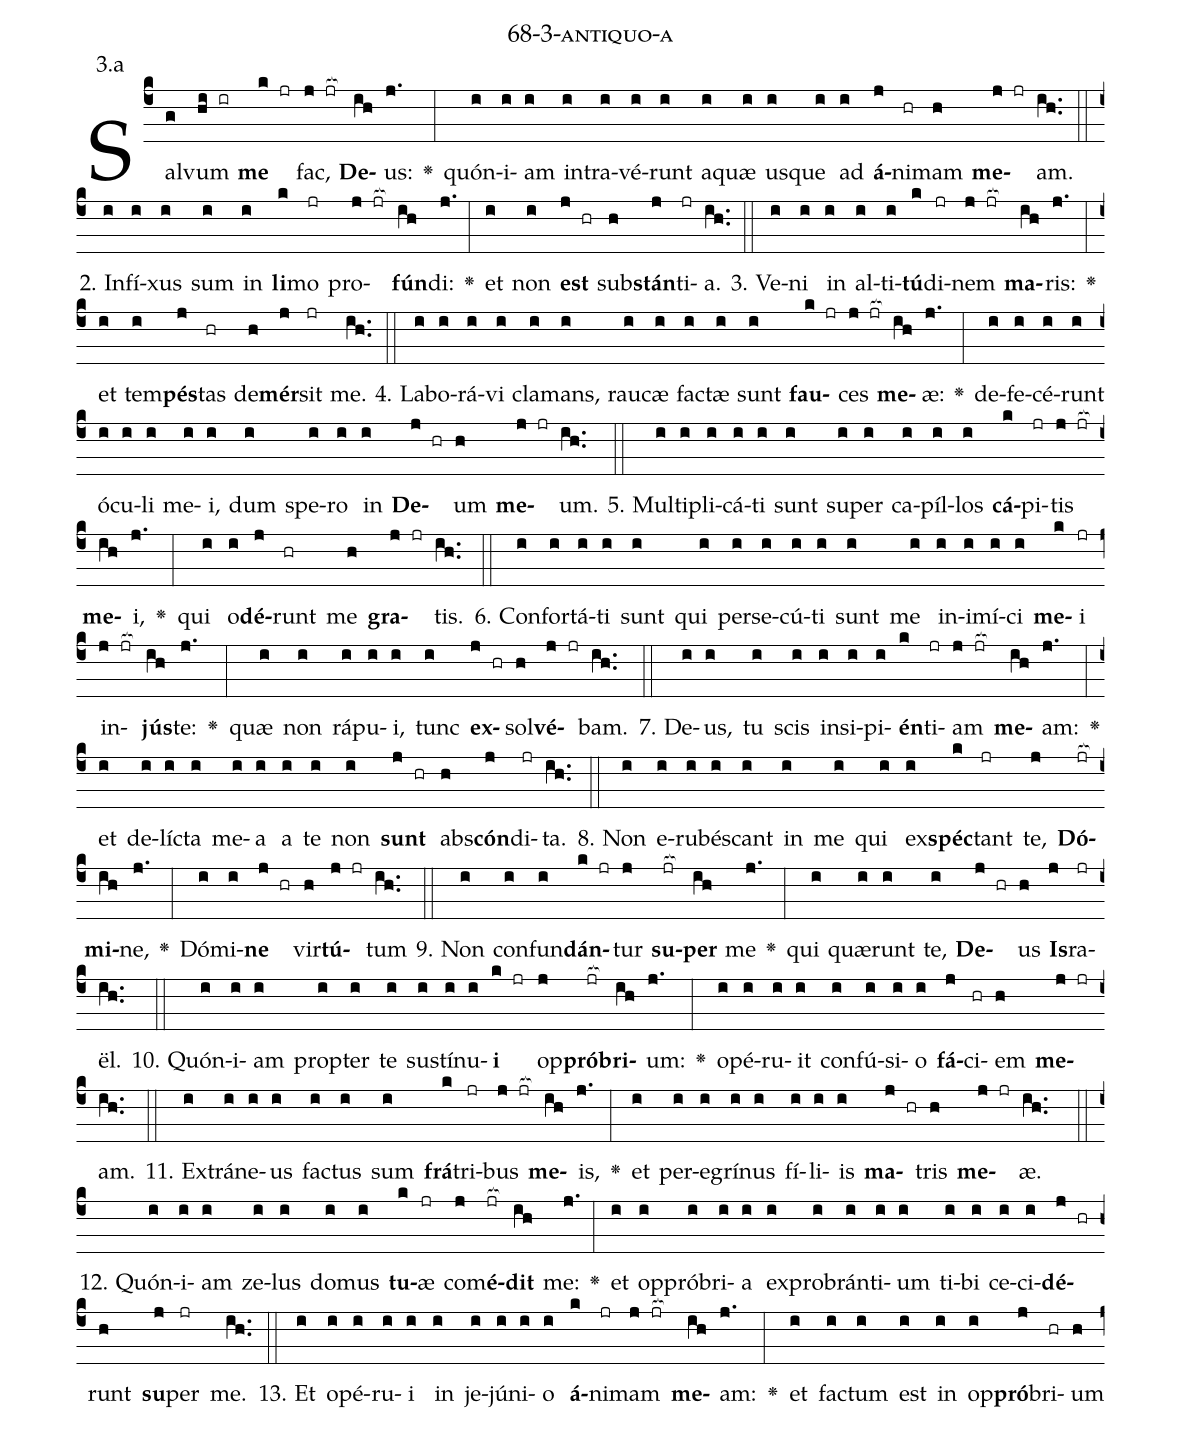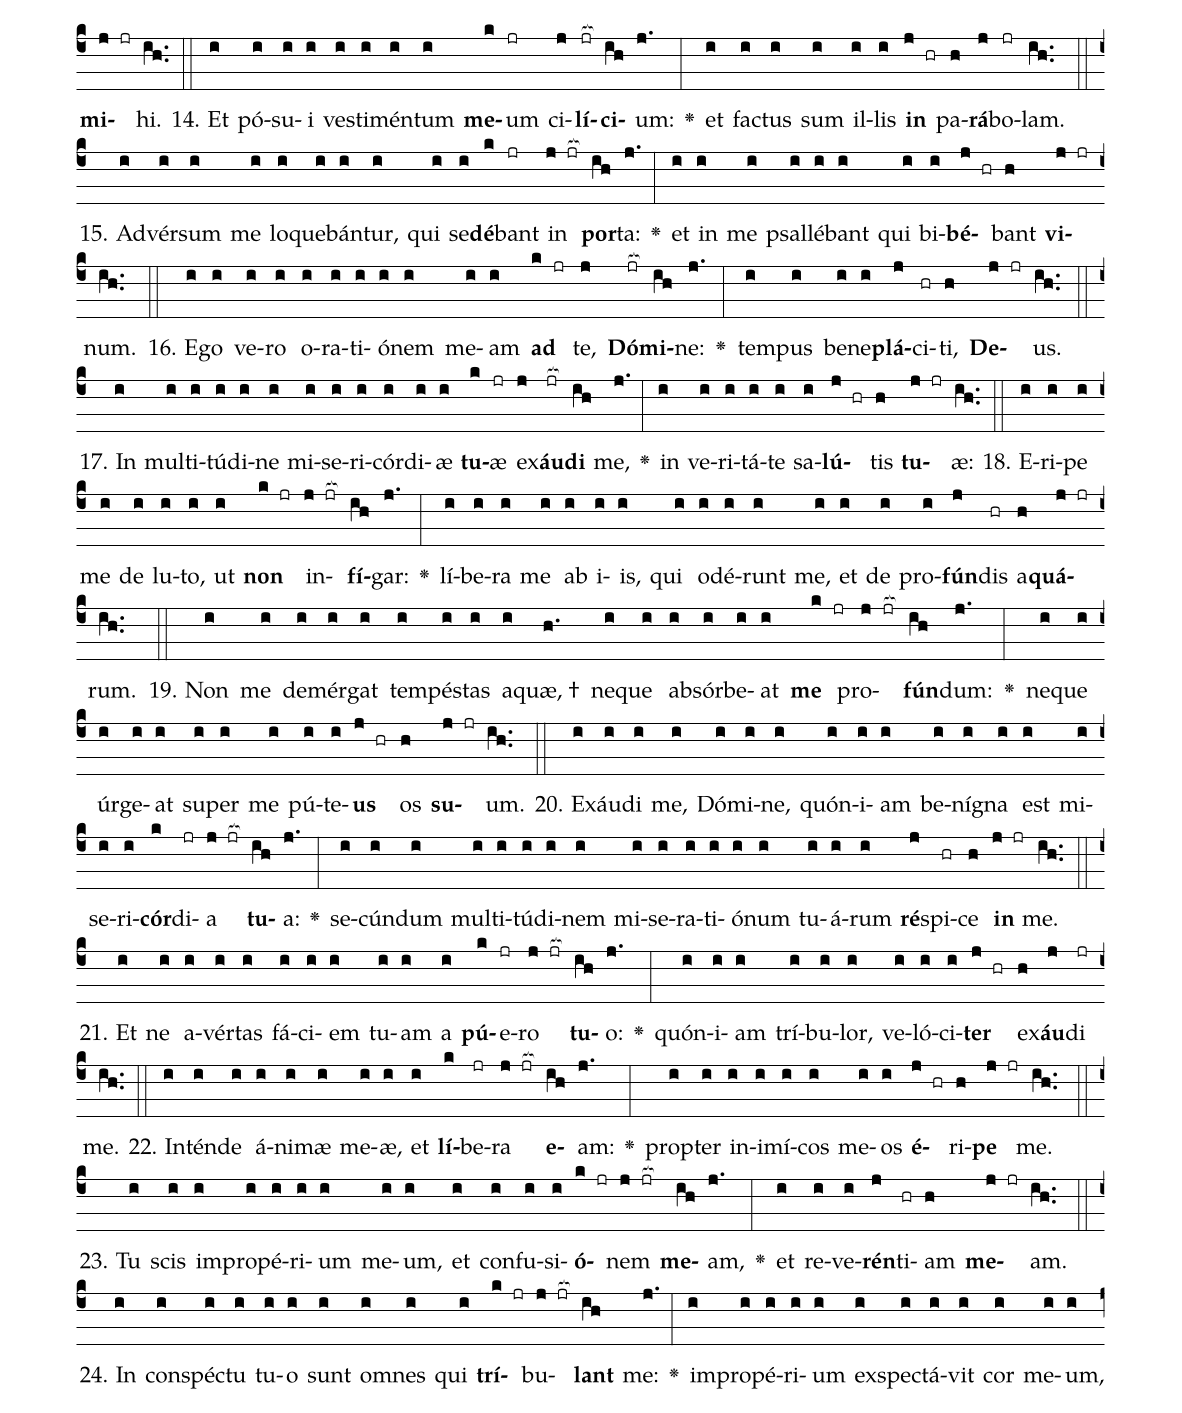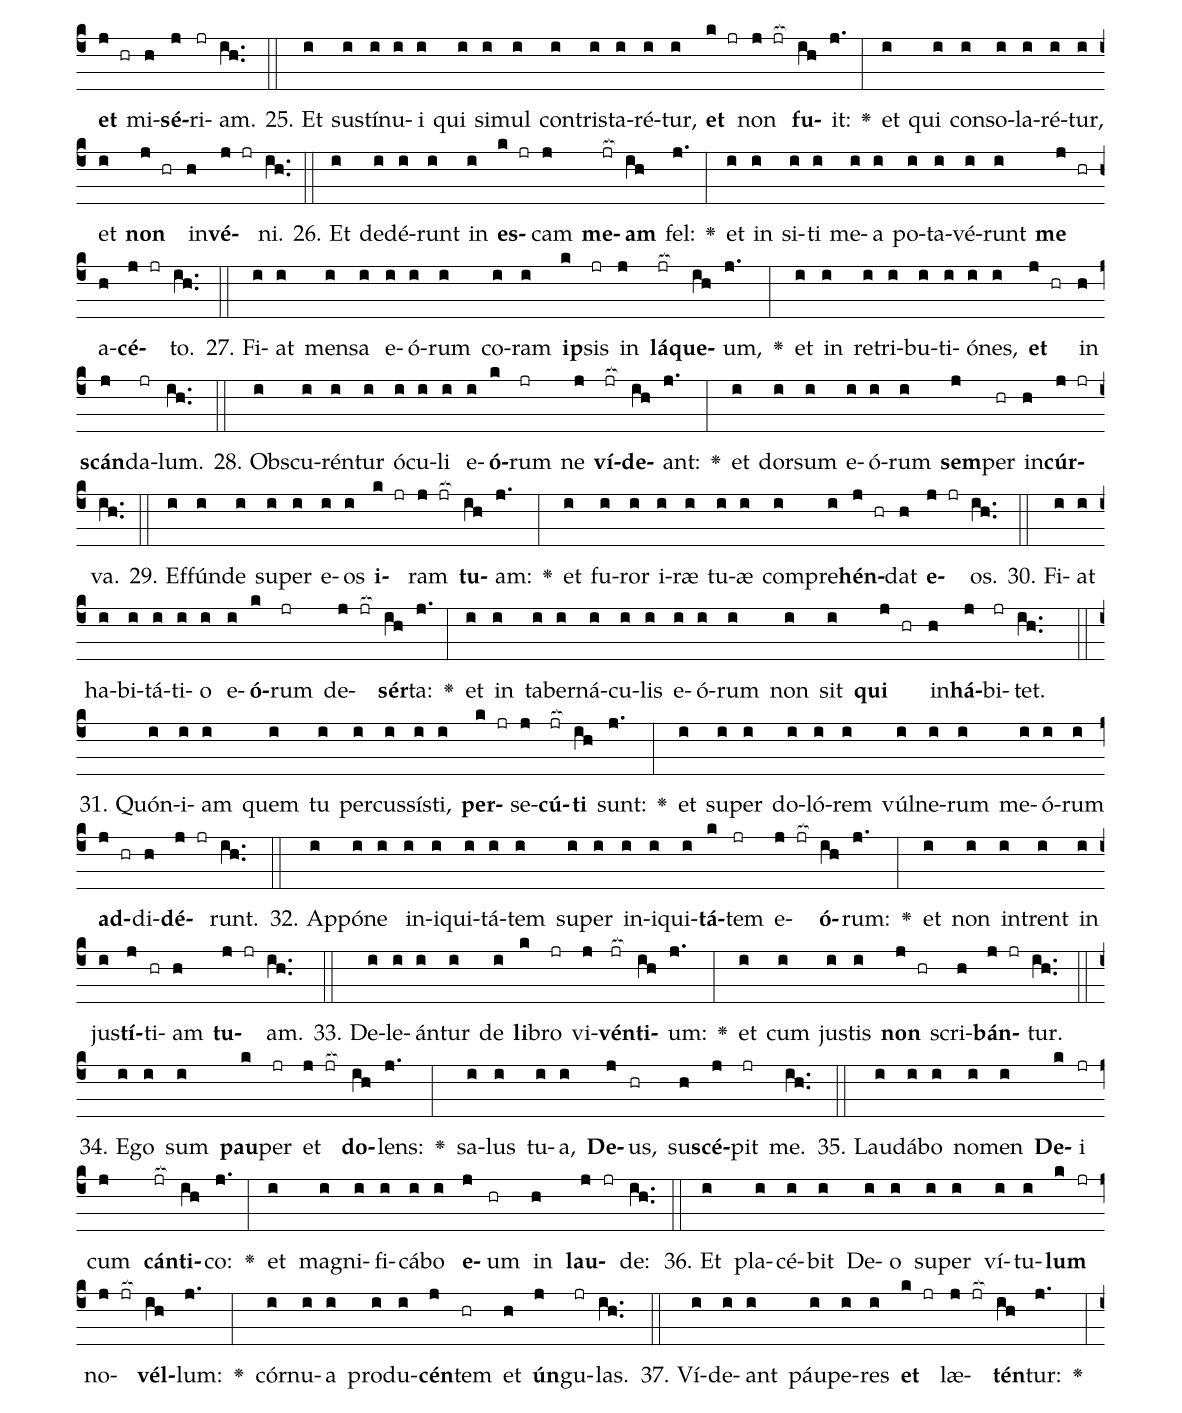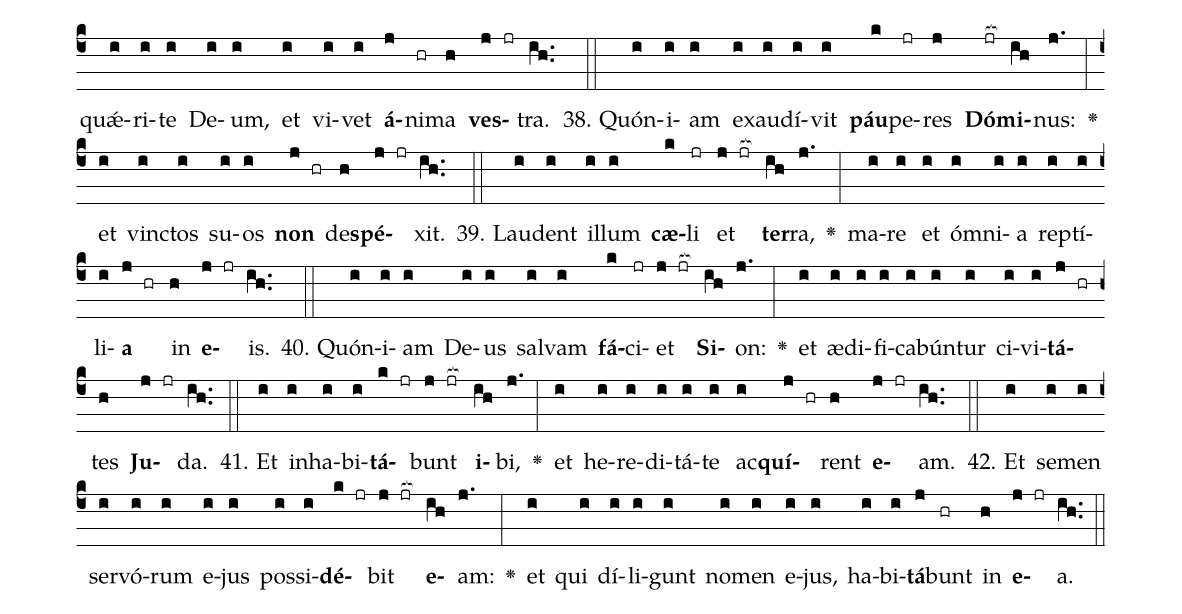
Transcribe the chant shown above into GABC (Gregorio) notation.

name: 68-3-antiquo-a;
annotation: 3.a;
%%
(c4)Sal(g)vum(hi ir) <b>me</b>(k jr) fac,(j jr[ocb:1{]) <b>De</b>(ih[ocb:0}])us:(j.) <v>\greheightstar</v>(:) quón(i)i(i)am(i) in(i)tra(i)vé(i)runt(i) a(i)quæ(i) us(i)que(i) ad(i) <b>á</b>(j)ni(hr)mam(h) <b>me</b>(j jr)am.(ih..) (::)
2. In(i)fí(i)xus(i) sum(i) in(i) <b>li</b>(k)mo(jr) pro(j jr[ocb:1{])<b>fún</b>(ih[ocb:0}])di:(j.) <v>\greheightstar</v>(:) et(i) non(i) <b>est</b>(j hr) sub(h)<b>stán</b>(j)ti(jr)a.(ih..) (::)
3. Ve(i)ni(i) in(i) al(i)ti(i)<b>tú</b>(k)di(jr)nem(j jr[ocb:1{]) <b>ma</b>(ih[ocb:0}])ris:(j.) <v>\greheightstar</v>(:) et(i) tem(i)<b>pés</b>(j)tas(hr) de(h)<b>mér</b>(j)sit(jr) me.(ih..) (::)
4. La(i)bo(i)rá(i)vi(i) cla(i)mans,(i) rau(i)cæ(i) fac(i)tæ(i) sunt(i) <b>fau</b>(k jr)ces(j jr[ocb:1{]) <b>me</b>(ih[ocb:0}])æ:(j.) <v>\greheightstar</v>(:) de(i)fe(i)cé(i)runt(i) ó(i)cu(i)li(i) me(i)i,(i) dum(i) spe(i)ro(i) in(i) <b>De</b>(j hr)um(h) <b>me</b>(j jr)um.(ih..) (::)
5. Mul(i)ti(i)pli(i)cá(i)ti(i) sunt(i) su(i)per(i) ca(i)píl(i)los(i) <b>cá</b>(k)pi(jr)tis(j jr[ocb:1{]) <b>me</b>(ih[ocb:0}])i,(j.) <v>\greheightstar</v>(:) qui(i) o(i)<b>dé</b>(j)runt(hr) me(h) <b>gra</b>(j jr)tis.(ih..) (::)
6. Con(i)for(i)tá(i)ti(i) sunt(i) qui(i) per(i)se(i)cú(i)ti(i) sunt(i) me(i) in(i)i(i)mí(i)ci(i) <b>me</b>(k)i(jr) in(j jr[ocb:1{])<b>jús</b>(ih[ocb:0}])te:(j.) <v>\greheightstar</v>(:) quæ(i) non(i) rá(i)pu(i)i,(i) tunc(i) <b>ex</b>(j hr)sol(h)<b>vé</b>(j jr)bam.(ih..) (::)
7. De(i)us,(i) tu(i) scis(i) in(i)si(i)pi(i)<b>én</b>(k)ti(jr)am(j jr[ocb:1{]) <b>me</b>(ih[ocb:0}])am:(j.) <v>\greheightstar</v>(:) et(i) de(i)líc(i)ta(i) me(i)a(i) a(i) te(i) non(i) <b>sunt</b>(j hr) abs(h)<b>cón</b>(j)di(jr)ta.(ih..) (::)
8. Non(i) e(i)ru(i)bés(i)cant(i) in(i) me(i) qui(i) ex(i)<b>spéc</b>(k)tant(jr) te,(j) <b>Dó</b>(jr[ocb:1{])<b>mi</b>(ih[ocb:0}])ne,(j.) <v>\greheightstar</v>(:) Dó(i)mi(i)<b>ne</b>(j hr) vir(h)<b>tú</b>(j jr)tum(ih..) (::)
9. Non(i) con(i)fun(i)<b>dán</b>(k jr)tur(j) <b>su</b>(jr[ocb:1{])<b>per</b>(ih[ocb:0}]) me(j.) <v>\greheightstar</v>(:) qui(i) quæ(i)runt(i) te,(i) <b>De</b>(j hr)us(h) <b>Is</b>(j)ra(jr)ël.(ih..) (::)
10. Quón(i)i(i)am(i) prop(i)ter(i) te(i) sus(i)tí(i)nu(i)<b>i</b>(k jr) op(j)<b>pró</b>(jr[ocb:1{])<b>bri</b>(ih[ocb:0}])um:(j.) <v>\greheightstar</v>(:) o(i)pé(i)ru(i)it(i) con(i)fú(i)si(i)o(i) <b>fá</b>(j)ci(hr)em(h) <b>me</b>(j jr)am.(ih..) (::)
11. Ex(i)trá(i)ne(i)us(i) fac(i)tus(i) sum(i) <b>frá</b>(k)tri(jr)bus(j jr[ocb:1{]) <b>me</b>(ih[ocb:0}])is,(j.) <v>\greheightstar</v>(:) et(i) per(i)e(i)grí(i)nus(i) fí(i)li(i)is(i) <b>ma</b>(j hr)tris(h) <b>me</b>(j jr)æ.(ih..) (::)
12. Quón(i)i(i)am(i) ze(i)lus(i) do(i)mus(i) <b>tu</b>(k)æ(jr) com(j)<b>é</b>(jr[ocb:1{])<b>dit</b>(ih[ocb:0}]) me:(j.) <v>\greheightstar</v>(:) et(i) op(i)pró(i)bri(i)a(i) ex(i)pro(i)brán(i)ti(i)um(i) ti(i)bi(i) ce(i)ci(i)<b>dé</b>(j hr)runt(h) <b>su</b>(j)per(jr) me.(ih..) (::)
13. Et(i) o(i)pé(i)ru(i)i(i) in(i) je(i)jú(i)ni(i)o(i) <b>á</b>(k)ni(jr)mam(j jr[ocb:1{]) <b>me</b>(ih[ocb:0}])am:(j.) <v>\greheightstar</v>(:) et(i) fac(i)tum(i) est(i) in(i) op(i)<b>pró</b>(j)bri(hr)um(h) <b>mi</b>(j jr)hi.(ih..) (::)
14. Et(i) pó(i)su(i)i(i) ves(i)ti(i)mén(i)tum(i) <b>me</b>(k)um(jr) ci(j)<b>lí</b>(jr[ocb:1{])<b>ci</b>(ih[ocb:0}])um:(j.) <v>\greheightstar</v>(:) et(i) fac(i)tus(i) sum(i) il(i)lis(i) <b>in</b>(j hr) pa(h)<b>rá</b>(j)bo(jr)lam.(ih..) (::)
15. Ad(i)vér(i)sum(i) me(i) lo(i)que(i)bán(i)tur,(i) qui(i) se(i)<b>dé</b>(k)bant(jr) in(j jr[ocb:1{]) <b>por</b>(ih[ocb:0}])ta:(j.) <v>\greheightstar</v>(:) et(i) in(i) me(i) psal(i)lé(i)bant(i) qui(i) bi(i)<b>bé</b>(j hr)bant(h) <b>vi</b>(j jr)num.(ih..) (::)
16. E(i)go(i) ve(i)ro(i) o(i)ra(i)ti(i)ó(i)nem(i) me(i)am(i) <b>ad</b>(k jr) te,(j) <b>Dó</b>(jr[ocb:1{])<b>mi</b>(ih[ocb:0}])ne:(j.) <v>\greheightstar</v>(:) tem(i)pus(i) be(i)ne(i)<b>plá</b>(j)ci(hr)ti,(h) <b>De</b>(j jr)us.(ih..) (::)
17. In(i) mul(i)ti(i)tú(i)di(i)ne(i) mi(i)se(i)ri(i)cór(i)di(i)æ(i) <b>tu</b>(k)æ(jr) ex(j)<b>áu</b>(jr[ocb:1{])<b>di</b>(ih[ocb:0}]) me,(j.) <v>\greheightstar</v>(:) in(i) ve(i)ri(i)tá(i)te(i) sa(i)<b>lú</b>(j hr)tis(h) <b>tu</b>(j jr)æ:(ih..) (::)
18. E(i)ri(i)pe(i) me(i) de(i) lu(i)to,(i) ut(i) <b>non</b>(k jr) in(j jr[ocb:1{])<b>fí</b>(ih[ocb:0}])gar:(j.) <v>\greheightstar</v>(:) lí(i)be(i)ra(i) me(i) ab(i) i(i)is,(i) qui(i) o(i)dé(i)runt(i) me,(i) et(i) de(i) pro(i)<b>fún</b>(j)dis(hr) a(h)<b>quá</b>(j jr)rum.(ih..) (::)
19. Non(i) me(i) de(i)mér(i)gat(i) tem(i)pés(i)tas(i) a(i)quæ, †(h.) ne(i)que(i) ab(i)sór(i)be(i)at(i) <b>me</b>(k jr) pro(j jr[ocb:1{])<b>fún</b>(ih[ocb:0}])dum:(j.) <v>\greheightstar</v>(:) ne(i)que(i) úr(i)ge(i)at(i) su(i)per(i) me(i) pú(i)te(i)<b>us</b>(j hr) os(h) <b>su</b>(j jr)um.(ih..) (::)
20. Ex(i)áu(i)di(i) me,(i) Dó(i)mi(i)ne,(i) quón(i)i(i)am(i) be(i)ní(i)gna(i) est(i) mi(i)se(i)ri(i)<b>cór</b>(k)di(jr)a(j jr[ocb:1{]) <b>tu</b>(ih[ocb:0}])a:(j.) <v>\greheightstar</v>(:) se(i)cún(i)dum(i) mul(i)ti(i)tú(i)di(i)nem(i) mi(i)se(i)ra(i)ti(i)ó(i)num(i) tu(i)á(i)rum(i) <b>ré</b>(j)spi(hr)ce(h) <b>in</b>(j jr) me.(ih..) (::)
21. Et(i) ne(i) a(i)vér(i)tas(i) fá(i)ci(i)em(i) tu(i)am(i) a(i) <b>pú</b>(k)e(jr)ro(j jr[ocb:1{]) <b>tu</b>(ih[ocb:0}])o:(j.) <v>\greheightstar</v>(:) quón(i)i(i)am(i) trí(i)bu(i)lor,(i) ve(i)ló(i)ci(i)<b>ter</b>(j hr) ex(h)<b>áu</b>(j)di(jr) me.(ih..) (::)
22. In(i)tén(i)de(i) á(i)ni(i)mæ(i) me(i)æ,(i) et(i) <b>lí</b>(k)be(jr)ra(j jr[ocb:1{]) <b>e</b>(ih[ocb:0}])am:(j.) <v>\greheightstar</v>(:) prop(i)ter(i) in(i)i(i)mí(i)cos(i) me(i)os(i) <b>é</b>(j hr)ri(h)<b>pe</b>(j jr) me.(ih..) (::)
23. Tu(i) scis(i) im(i)pro(i)pé(i)ri(i)um(i) me(i)um,(i) et(i) con(i)fu(i)si(i)<b>ó</b>(k jr)nem(j jr[ocb:1{]) <b>me</b>(ih[ocb:0}])am,(j.) <v>\greheightstar</v>(:) et(i) re(i)ve(i)<b>rén</b>(j)ti(hr)am(h) <b>me</b>(j jr)am.(ih..) (::)
24. In(i) con(i)spéc(i)tu(i) tu(i)o(i) sunt(i) om(i)nes(i) qui(i) <b>trí</b>(k jr)bu(j jr[ocb:1{])<b>lant</b>(ih[ocb:0}]) me:(j.) <v>\greheightstar</v>(:) im(i)pro(i)pé(i)ri(i)um(i) ex(i)spec(i)tá(i)vit(i) cor(i) me(i)um,(i) <b>et</b>(j hr) mi(h)<b>sé</b>(j)ri(jr)am.(ih..) (::)
25. Et(i) sus(i)tí(i)nu(i)i(i) qui(i) si(i)mul(i) con(i)tris(i)ta(i)ré(i)tur,(i) <b>et</b>(k jr) non(j jr[ocb:1{]) <b>fu</b>(ih[ocb:0}])it:(j.) <v>\greheightstar</v>(:) et(i) qui(i) con(i)so(i)la(i)ré(i)tur,(i) et(i) <b>non</b>(j hr) in(h)<b>vé</b>(j jr)ni.(ih..) (::)
26. Et(i) de(i)dé(i)runt(i) in(i) <b>es</b>(k jr)cam(j) <b>me</b>(jr[ocb:1{])<b>am</b>(ih[ocb:0}]) fel:(j.) <v>\greheightstar</v>(:) et(i) in(i) si(i)ti(i) me(i)a(i) po(i)ta(i)vé(i)runt(i) <b>me</b>(j hr) a(h)<b>cé</b>(j jr)to.(ih..) (::)
27. Fi(i)at(i) men(i)sa(i) e(i)ó(i)rum(i) co(i)ram(i) <b>ip</b>(k)sis(jr) in(j) <b>lá</b>(jr[ocb:1{])<b>que</b>(ih[ocb:0}])um,(j.) <v>\greheightstar</v>(:) et(i) in(i) re(i)tri(i)bu(i)ti(i)ó(i)nes,(i) <b>et</b>(j hr) in(h) <b>scán</b>(j)da(jr)lum.(ih..) (::)
28. Obs(i)cu(i)rén(i)tur(i) ó(i)cu(i)li(i) e(i)<b>ó</b>(k)rum(jr) ne(j) <b>ví</b>(jr[ocb:1{])<b>de</b>(ih[ocb:0}])ant:(j.) <v>\greheightstar</v>(:) et(i) dor(i)sum(i) e(i)ó(i)rum(i) <b>sem</b>(j)per(hr) in(h)<b>cúr</b>(j jr)va.(ih..) (::)
29. Ef(i)fún(i)de(i) su(i)per(i) e(i)os(i) <b>i</b>(k jr)ram(j jr[ocb:1{]) <b>tu</b>(ih[ocb:0}])am:(j.) <v>\greheightstar</v>(:) et(i) fu(i)ror(i) i(i)ræ(i) tu(i)æ(i) com(i)pre(i)<b>hén</b>(j hr)dat(h) <b>e</b>(j jr)os.(ih..) (::)
30. Fi(i)at(i) ha(i)bi(i)tá(i)ti(i)o(i) e(i)<b>ó</b>(k)rum(jr) de(j jr[ocb:1{])<b>sér</b>(ih[ocb:0}])ta:(j.) <v>\greheightstar</v>(:) et(i) in(i) ta(i)ber(i)ná(i)cu(i)lis(i) e(i)ó(i)rum(i) non(i) sit(i) <b>qui</b>(j hr) in(h)<b>há</b>(j)bi(jr)tet.(ih..) (::)
31. Quón(i)i(i)am(i) quem(i) tu(i) per(i)cus(i)sís(i)ti,(i) <b>per</b>(k jr)se(j)<b>cú</b>(jr[ocb:1{])<b>ti</b>(ih[ocb:0}]) sunt:(j.) <v>\greheightstar</v>(:) et(i) su(i)per(i) do(i)ló(i)rem(i) vúl(i)ne(i)rum(i) me(i)ó(i)rum(i) <b>ad</b>(j hr)di(h)<b>dé</b>(j jr)runt.(ih..) (::)
32. Ap(i)pó(i)ne(i) in(i)i(i)qui(i)tá(i)tem(i) su(i)per(i) in(i)i(i)qui(i)<b>tá</b>(k)tem(jr) e(j jr[ocb:1{])<b>ó</b>(ih[ocb:0}])rum:(j.) <v>\greheightstar</v>(:) et(i) non(i) in(i)trent(i) in(i) jus(i)<b>tí</b>(j)ti(hr)am(h) <b>tu</b>(j jr)am.(ih..) (::)
33. De(i)le(i)án(i)tur(i) de(i) <b>li</b>(k)bro(jr) vi(j)<b>vén</b>(jr[ocb:1{])<b>ti</b>(ih[ocb:0}])um:(j.) <v>\greheightstar</v>(:) et(i) cum(i) jus(i)tis(i) <b>non</b>(j hr) scri(h)<b>bán</b>(j jr)tur.(ih..) (::)
34. E(i)go(i) sum(i) <b>pau</b>(k)per(jr) et(j jr[ocb:1{]) <b>do</b>(ih[ocb:0}])lens:(j.) <v>\greheightstar</v>(:) sa(i)lus(i) tu(i)a,(i) <b>De</b>(j)us,(hr) su(h)<b>scé</b>(j)pit(jr) me.(ih..) (::)
35. Lau(i)dá(i)bo(i) no(i)men(i) <b>De</b>(k)i(jr) cum(j) <b>cán</b>(jr[ocb:1{])<b>ti</b>(ih[ocb:0}])co:(j.) <v>\greheightstar</v>(:) et(i) ma(i)gni(i)fi(i)cá(i)bo(i) <b>e</b>(j)um(hr) in(h) <b>lau</b>(j jr)de:(ih..) (::)
36. Et(i) pla(i)cé(i)bit(i) De(i)o(i) su(i)per(i) ví(i)tu(i)<b>lum</b>(k jr) no(j jr[ocb:1{])<b>vél</b>(ih[ocb:0}])lum:(j.) <v>\greheightstar</v>(:) cór(i)nu(i)a(i) pro(i)du(i)<b>cén</b>(j)tem(hr) et(h) <b>ún</b>(j)gu(jr)las.(ih..) (::)
37. Ví(i)de(i)ant(i) páu(i)pe(i)res(i) <b>et</b>(k jr) læ(j jr[ocb:1{])<b>tén</b>(ih[ocb:0}])tur:(j.) <v>\greheightstar</v>(:) quǽ(i)ri(i)te(i) De(i)um,(i) et(i) vi(i)vet(i) <b>á</b>(j)ni(hr)ma(h) <b>ves</b>(j jr)tra.(ih..) (::)
38. Quón(i)i(i)am(i) ex(i)au(i)dí(i)vit(i) <b>páu</b>(k)pe(jr)res(j) <b>Dó</b>(jr[ocb:1{])<b>mi</b>(ih[ocb:0}])nus:(j.) <v>\greheightstar</v>(:) et(i) vinc(i)tos(i) su(i)os(i) <b>non</b>(j hr) de(h)<b>spé</b>(j jr)xit.(ih..) (::)
39. Lau(i)dent(i) il(i)lum(i) <b>cæ</b>(k)li(jr) et(j jr[ocb:1{]) <b>ter</b>(ih[ocb:0}])ra,(j.) <v>\greheightstar</v>(:) ma(i)re(i) et(i) óm(i)ni(i)a(i) rep(i)tí(i)li(i)<b>a</b>(j hr) in(h) <b>e</b>(j jr)is.(ih..) (::)
40. Quón(i)i(i)am(i) De(i)us(i) sal(i)vam(i) <b>fá</b>(k)ci(jr)et(j jr[ocb:1{]) <b>Si</b>(ih[ocb:0}])on:(j.) <v>\greheightstar</v>(:) et(i) æ(i)di(i)fi(i)ca(i)bún(i)tur(i) ci(i)vi(i)<b>tá</b>(j hr)tes(h) <b>Ju</b>(j jr)da.(ih..) (::)
41. Et(i) in(i)ha(i)bi(i)<b>tá</b>(k jr)bunt(j jr[ocb:1{]) <b>i</b>(ih[ocb:0}])bi,(j.) <v>\greheightstar</v>(:) et(i) he(i)re(i)di(i)tá(i)te(i) ac(i)<b>quí</b>(j hr)rent(h) <b>e</b>(j jr)am.(ih..) (::)
42. Et(i) se(i)men(i) ser(i)vó(i)rum(i) e(i)jus(i) pos(i)si(i)<b>dé</b>(k jr)bit(j jr[ocb:1{]) <b>e</b>(ih[ocb:0}])am:(j.) <v>\greheightstar</v>(:) et(i) qui(i) dí(i)li(i)gunt(i) no(i)men(i) e(i)jus,(i) ha(i)bi(i)<b>tá</b>(j)bunt(hr) in(h) <b>e</b>(j jr)a.(ih..) (::)
